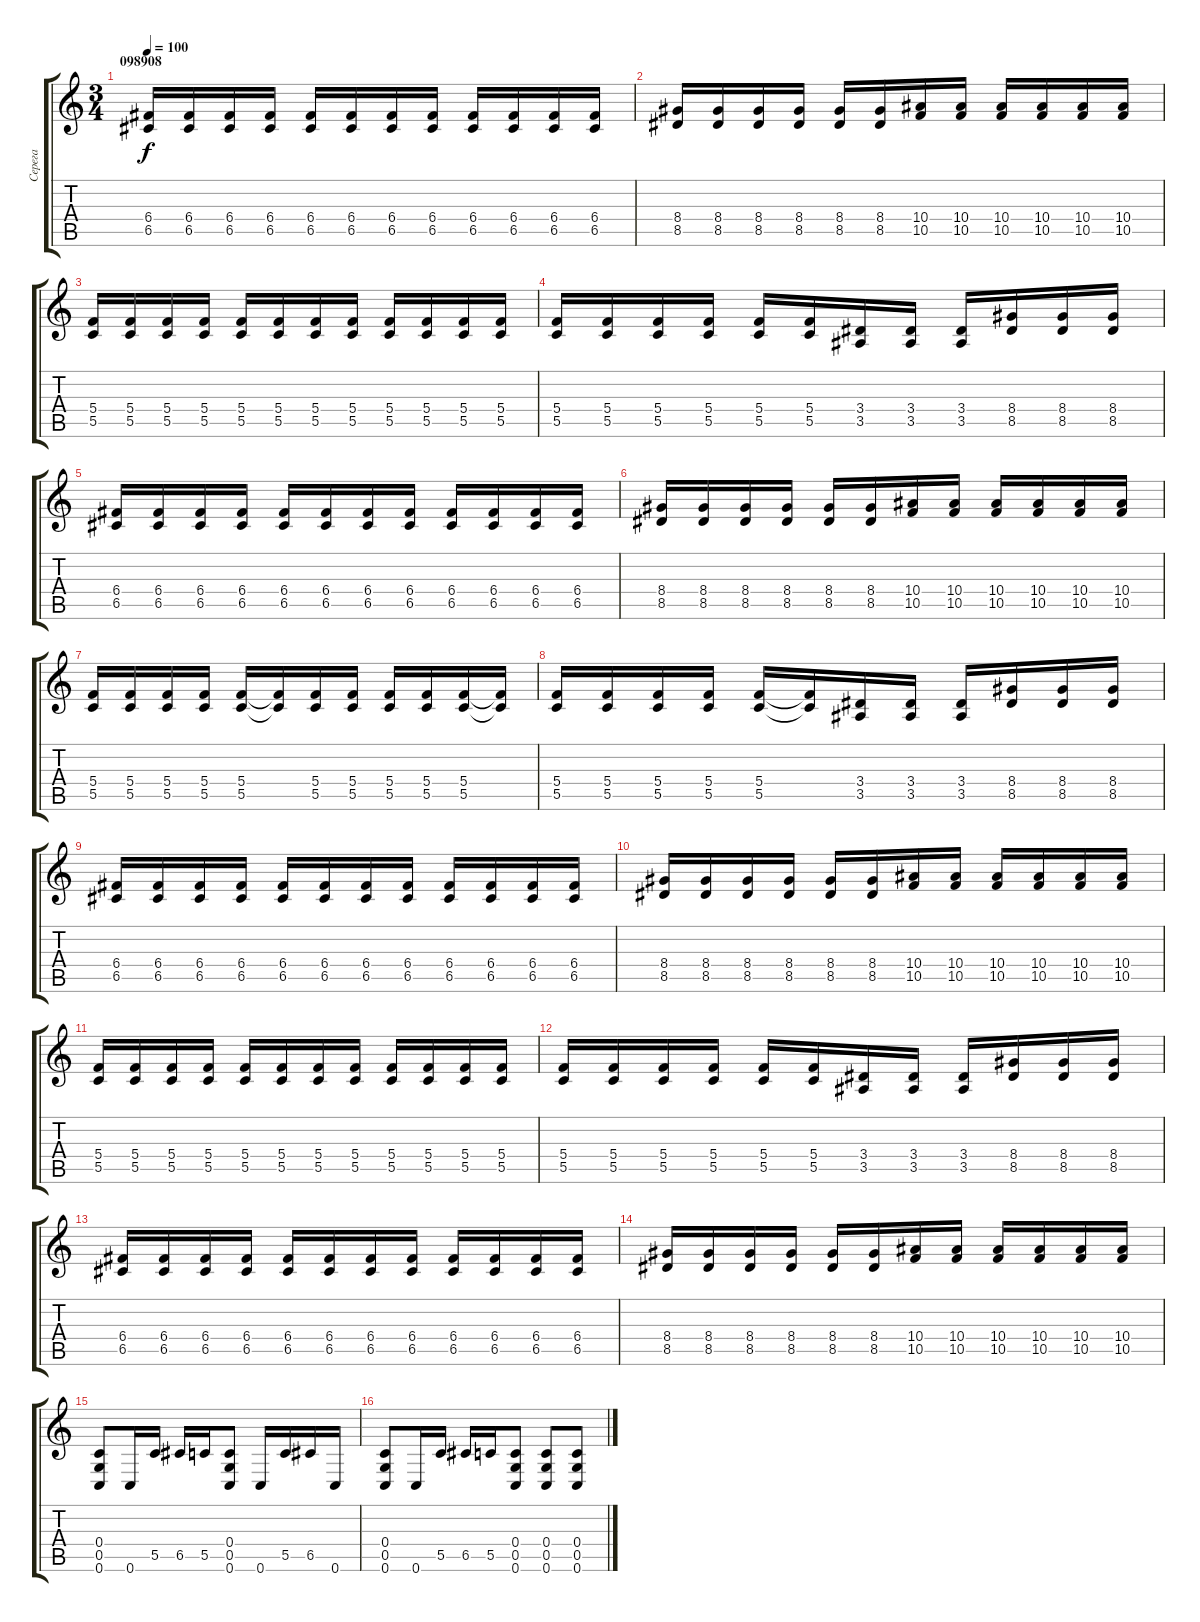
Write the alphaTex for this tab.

\track ("Серега" "Серега") {instrument distortionguitar}
\staff {score tabs}
\tuning (D4 A3 F3 C3 G2 C2) {hide}
\ts (3 4)
\section ("" "098908")
\tempo 100
\clef g2
\ks c
(6.4 6.5).16{dy f} (6.4 6.5).16 (6.4 6.5).16 (6.4 6.5).16 (6.4 6.5).16 (6.4 6.5).16 (6.4 6.5).16 (6.4 6.5).16 (6.4 6.5).16 (6.4 6.5).16 (6.4 6.5).16 (6.4 6.5).16 |
(8.4 8.5).16 (8.4 8.5).16 (8.4 8.5).16 (8.4 8.5).16 (8.4 8.5).16 (8.4 8.5).16 (10.4 10.5).16 (10.4 10.5).16 (10.4 10.5).16 (10.4 10.5).16 (10.4 10.5).16 (10.4 10.5).16 |
(5.4 5.5).16 (5.4 5.5).16 (5.4 5.5).16 (5.4 5.5).16 (5.4 5.5).16 (5.4 5.5).16 (5.4 5.5).16 (5.4 5.5).16 (5.4 5.5).16 (5.4 5.5).16 (5.4 5.5).16 (5.4 5.5).16 |
(5.4 5.5).16 (5.4 5.5).16 (5.4 5.5).16 (5.4 5.5).16 (5.4 5.5).16 (5.4 5.5).16 (3.4 3.5).16 (3.4 3.5).16 (3.4 3.5).16 (8.4 8.5).16 (8.4 8.5).16 (8.4 8.5).16 |
(6.4 6.5).16 (6.4 6.5).16 (6.4 6.5).16 (6.4 6.5).16 (6.4 6.5).16 (6.4 6.5).16 (6.4 6.5).16 (6.4 6.5).16 (6.4 6.5).16 (6.4 6.5).16 (6.4 6.5).16 (6.4 6.5).16 |
(8.4 8.5).16 (8.4 8.5).16 (8.4 8.5).16 (8.4 8.5).16 (8.4 8.5).16 (8.4 8.5).16 (10.4 10.5).16 (10.4 10.5).16 (10.4 10.5).16 (10.4 10.5).16 (10.4 10.5).16 (10.4 10.5).16 |
(5.4 5.5).16 (5.4 5.5).16 (5.4 5.5).16 (5.4 5.5).16 (5.4 5.5).16 (5.4{t} 5.5{t}).16 (5.4 5.5).16 (5.4 5.5).16 (5.4 5.5).16 (5.4 5.5).16 (5.4 5.5).16 (5.4{t} 5.5{t}).16 |
(5.4 5.5).16 (5.4 5.5).16 (5.4 5.5).16 (5.4 5.5).16 (5.4 5.5).16 (5.4{t} 5.5{t}).16 (3.4 3.5).16 (3.4 3.5).16 (3.4 3.5).16 (8.4 8.5).16 (8.4 8.5).16 (8.4 8.5).16 |
(6.4 6.5).16 (6.4 6.5).16 (6.4 6.5).16 (6.4 6.5).16 (6.4 6.5).16 (6.4 6.5).16 (6.4 6.5).16 (6.4 6.5).16 (6.4 6.5).16 (6.4 6.5).16 (6.4 6.5).16 (6.4 6.5).16 |
(8.4 8.5).16 (8.4 8.5).16 (8.4 8.5).16 (8.4 8.5).16 (8.4 8.5).16 (8.4 8.5).16 (10.4 10.5).16 (10.4 10.5).16 (10.4 10.5).16 (10.4 10.5).16 (10.4 10.5).16 (10.4 10.5).16 |
(5.4 5.5).16 (5.4 5.5).16 (5.4 5.5).16 (5.4 5.5).16 (5.4 5.5).16 (5.4 5.5).16 (5.4 5.5).16 (5.4 5.5).16 (5.4 5.5).16 (5.4 5.5).16 (5.4 5.5).16 (5.4 5.5).16 |
(5.4 5.5).16 (5.4 5.5).16 (5.4 5.5).16 (5.4 5.5).16 (5.4 5.5).16 (5.4 5.5).16 (3.4 3.5).16 (3.4 3.5).16 (3.4 3.5).16 (8.4 8.5).16 (8.4 8.5).16 (8.4 8.5).16 |
(6.4 6.5).16 (6.4 6.5).16 (6.4 6.5).16 (6.4 6.5).16 (6.4 6.5).16 (6.4 6.5).16 (6.4 6.5).16 (6.4 6.5).16 (6.4 6.5).16 (6.4 6.5).16 (6.4 6.5).16 (6.4 6.5).16 |
(8.4 8.5).16 (8.4 8.5).16 (8.4 8.5).16 (8.4 8.5).16 (8.4 8.5).16 (8.4 8.5).16 (10.4 10.5).16 (10.4 10.5).16 (10.4 10.5).16 (10.4 10.5).16 (10.4 10.5).16 (10.4 10.5).16 |
(0.4 0.5 0.6).8 0.6.16 5.5.16 6.5.16 5.5.16 (0.4 0.5 0.6).8 0.6.16 5.5.16 6.5.16 0.6.16 |
(0.4 0.5 0.6).8 0.6.16 5.5.16 6.5.16 5.5.16 (0.4 0.5 0.6).8 (0.4 0.5 0.6).8 (0.4 0.5 0.6).8
